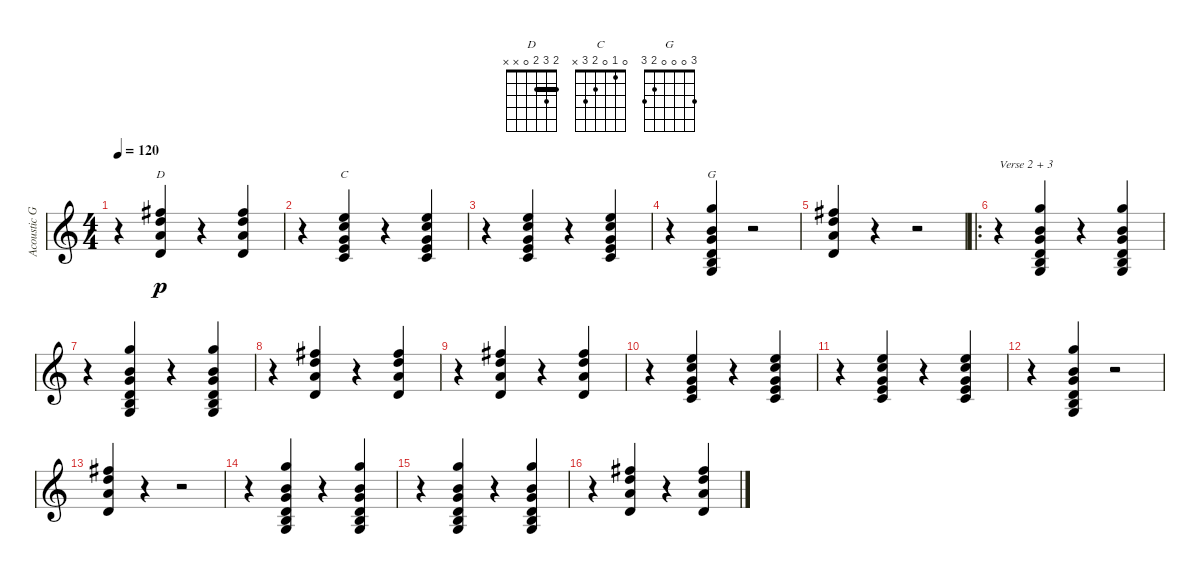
\track ("Acoustic Guitar 1" "Acoustic G") {instrument acousticguitarsteel}
\staff {score}
\tuning (E4 B3 G3 D3 A2 E2) {hide}
\chord ("D" 2 3 2 0 x x) {barre 2}
\chord ("C" 0 1 0 2 3 x)
\chord ("G" 3 0 0 0 2 3)
\ts (4 4)
\tempo 120
\clef g2
\ks c
r.4{dy p} (2.1 3.2 2.3 0.4).4{ch "D"} r.4 (2.1 3.2 2.3 0.4).4 |
r.4 (0.1 1.2 0.3 2.4 3.5).4{ch "C"} r.4 (0.1 1.2 0.3 2.4 3.5).4 |
r.4 (0.1 1.2 0.3 2.4 3.5).4 r.4 (0.1 1.2 0.3 2.4 3.5).4 |
r.4 (3.1 0.2 0.3 0.4 2.5 3.6).4{ch "G"} r.2 |
(2.1 3.2 2.3 0.4).4 r.4 r.2 |
\ro
r.4{txt "Verse 2 + 3"} (3.1 0.2 0.3 0.4 2.5 3.6).4 r.4 (3.1 0.2 0.3 0.4 2.5 3.6).4 |
r.4 (3.1 0.2 0.3 0.4 2.5 3.6).4 r.4 (3.1 0.2 0.3 0.4 2.5 3.6).4 |
r.4 (2.1 3.2 2.3 0.4).4 r.4 (2.1 3.2 2.3 0.4).4 |
r.4 (2.1 3.2 2.3 0.4).4 r.4 (2.1 3.2 2.3 0.4).4 |
r.4 (0.1 1.2 0.3 2.4 3.5).4 r.4 (0.1 1.2 0.3 2.4 3.5).4 |
r.4 (0.1 1.2 0.3 2.4 3.5).4 r.4 (0.1 1.2 0.3 2.4 3.5).4 |
r.4 (3.1 0.2 0.3 0.4 2.5 3.6).4 r.2 |
(2.1 3.2 2.3 0.4).4 r.4 r.2 |
r.4 (3.1 0.2 0.3 0.4 2.5 3.6).4 r.4 (3.1 0.2 0.3 0.4 2.5 3.6).4 |
r.4 (3.1 0.2 0.3 0.4 2.5 3.6).4 r.4 (3.1 0.2 0.3 0.4 2.5 3.6).4 |
r.4 (2.1 3.2 2.3 0.4).4 r.4 (2.1 3.2 2.3 0.4).4
